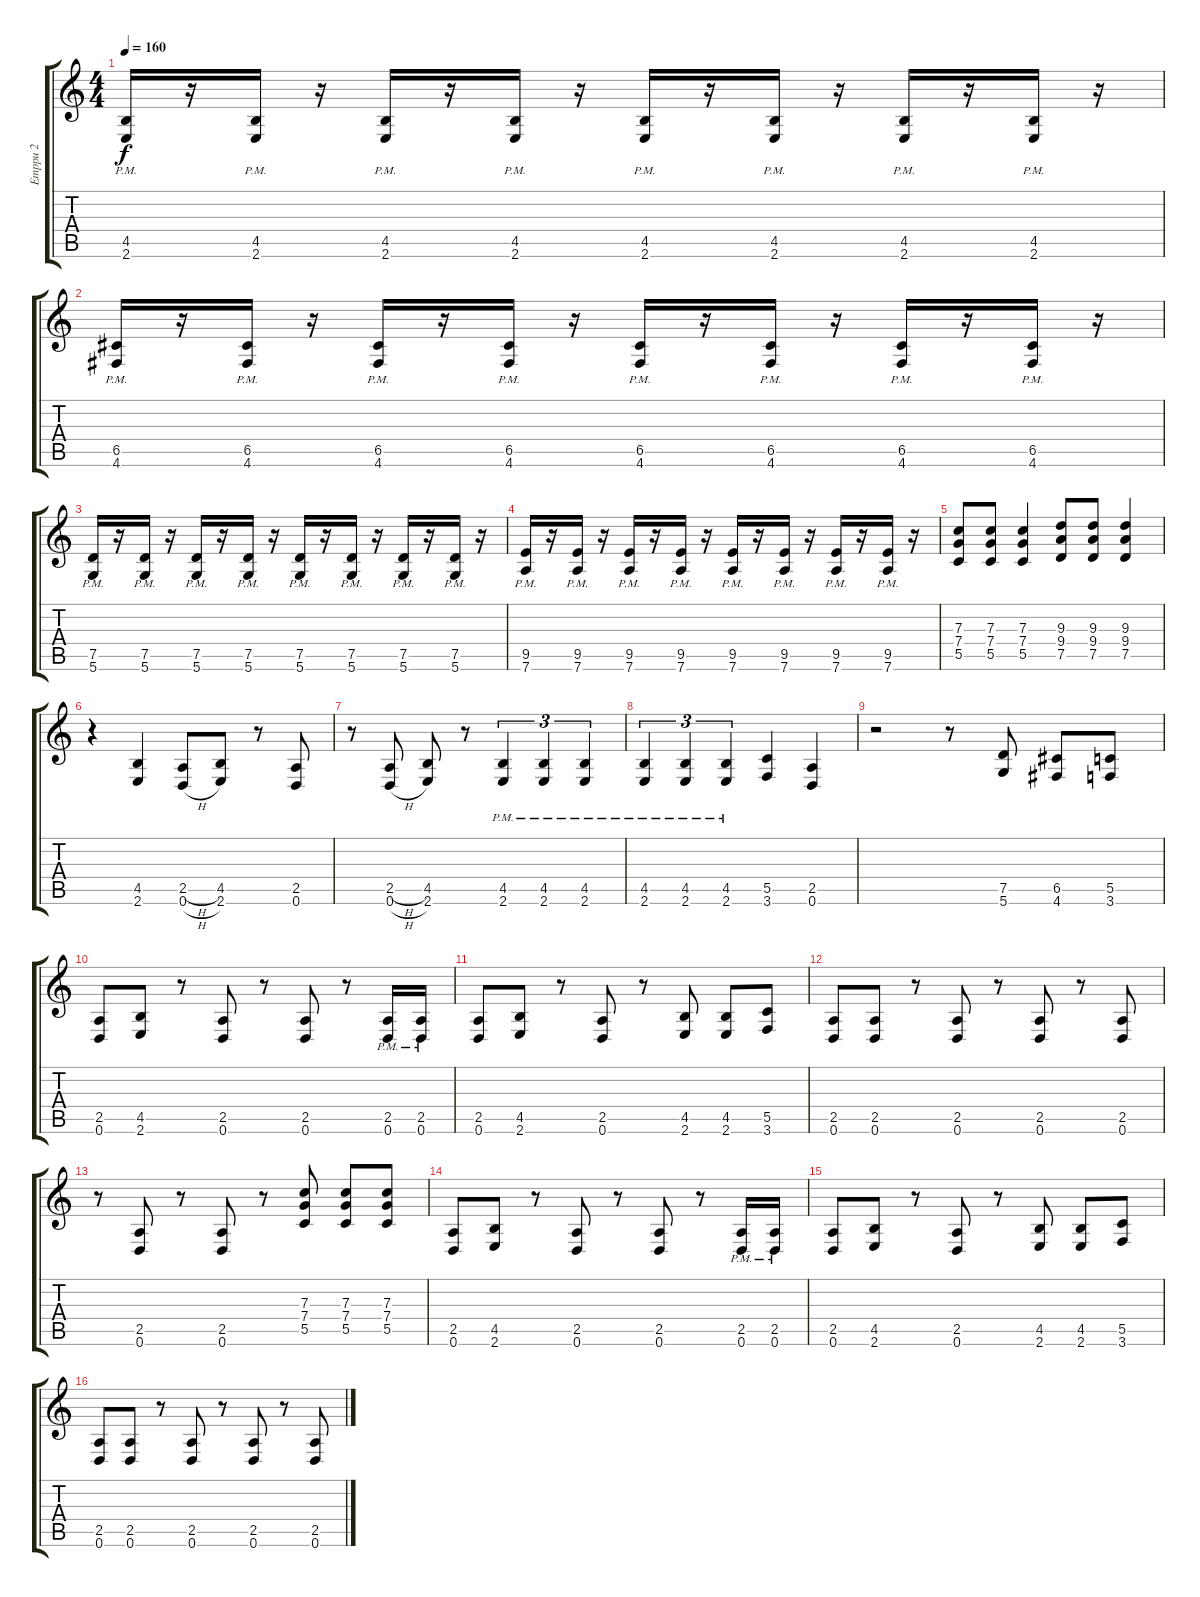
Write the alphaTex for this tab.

\track ("Emppu 2" "Emppu 2") {instrument distortionguitar}
\staff {score tabs}
\tuning (D4 A3 F3 C3 G2 D2) {hide}
\ts (4 4)
\tempo 160
\clef g2
\ks c
(4.5{pm} 2.6{pm}).16{dy f} r.16 (4.5{pm} 2.6{pm}).16 r.16 (4.5{pm} 2.6{pm}).16 r.16 (4.5{pm} 2.6{pm}).16 r.16 (4.5{pm} 2.6{pm}).16 r.16 (4.5{pm} 2.6{pm}).16 r.16 (4.5{pm} 2.6{pm}).16 r.16 (4.5{pm} 2.6{pm}).16 r.16 |
(6.5{pm} 4.6{pm}).16 r.16 (6.5{pm} 4.6{pm}).16 r.16 (6.5{pm} 4.6{pm}).16 r.16 (6.5{pm} 4.6{pm}).16 r.16 (6.5{pm} 4.6{pm}).16 r.16 (6.5{pm} 4.6{pm}).16 r.16 (6.5{pm} 4.6{pm}).16 r.16 (6.5{pm} 4.6{pm}).16 r.16 |
(7.5{pm} 5.6).16 r.16 (7.5{pm} 5.6).16 r.16 (7.5{pm} 5.6).16 r.16 (7.5{pm} 5.6).16 r.16 (7.5{pm} 5.6).16 r.16 (7.5{pm} 5.6).16 r.16 (7.5{pm} 5.6).16 r.16 (7.5{pm} 5.6).16 r.16 |
(9.5{pm} 7.6).16 r.16 (9.5{pm} 7.6).16 r.16 (9.5{pm} 7.6).16 r.16 (9.5{pm} 7.6).16 r.16 (9.5{pm} 7.6).16 r.16 (9.5{pm} 7.6).16 r.16 (9.5{pm} 7.6).16 r.16 (9.5{pm} 7.6).16 r.16 |
(7.3 7.4 5.5).8 (7.3 7.4 5.5).8 (7.3 7.4 5.5).4 (9.3 9.4 7.5).8 (9.3 9.4 7.5).8 (9.3 9.4 7.5).4 |
r.4 (4.5 2.6).4 (2.5{h} 0.6{h}).8 (4.5 2.6).8 r.8 (2.5 0.6).8 |
r.8 (2.5{h} 0.6{h}).8 (4.5 2.6).8 r.8 (4.5{pm} 2.6{pm}).4{tu (3 2)} (4.5{pm} 2.6{pm}).4{tu (3 2)} (4.5{pm} 2.6{pm}).4{tu (3 2)} |
(4.5{pm} 2.6{pm}).4{tu (3 2)} (4.5{pm} 2.6{pm}).4{tu (3 2)} (4.5{pm} 2.6{pm}).4{tu (3 2)} (5.5 3.6).4 (2.5 0.6).4 |
r.2 r.8 (7.5 5.6).8 (6.5 4.6).8 (5.5 3.6).8 |
(2.5 0.6).8 (4.5 2.6).8 r.8 (2.5 0.6).8 r.8 (2.5 0.6).8 r.8 (2.5{pm} 0.6{pm}).16 (2.5{pm} 0.6{pm}).16 |
(2.5 0.6).8 (4.5 2.6).8 r.8 (2.5 0.6).8 r.8 (4.5 2.6).8 (4.5 2.6).8 (5.5 3.6).8 |
(2.5 0.6).8 (2.5 0.6).8 r.8 (2.5 0.6).8 r.8 (2.5 0.6).8 r.8 (2.5 0.6).8 |
r.8 (2.5 0.6).8 r.8 (2.5 0.6).8 r.8 (7.3 7.4 5.5).8 (7.3 7.4 5.5).8 (7.3 7.4 5.5).8 |
(2.5 0.6).8 (4.5 2.6).8 r.8 (2.5 0.6).8 r.8 (2.5 0.6).8 r.8 (2.5{pm} 0.6{pm}).16 (2.5{pm} 0.6{pm}).16 |
(2.5 0.6).8 (4.5 2.6).8 r.8 (2.5 0.6).8 r.8 (4.5 2.6).8 (4.5 2.6).8 (5.5 3.6).8 |
(2.5 0.6).8 (2.5 0.6).8 r.8 (2.5 0.6).8 r.8 (2.5 0.6).8 r.8 (2.5 0.6).8
